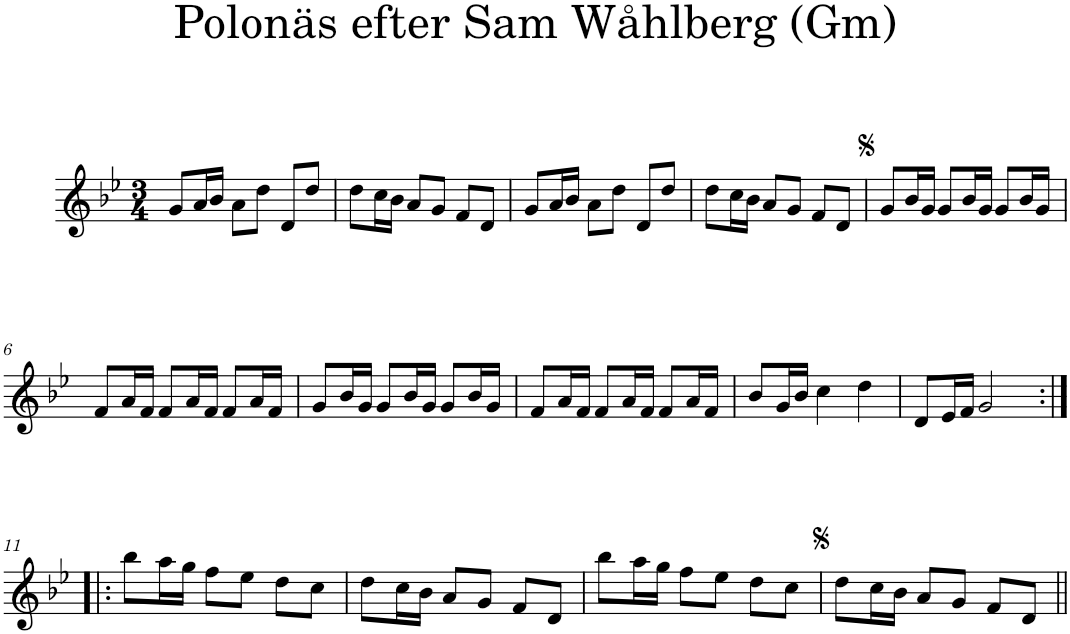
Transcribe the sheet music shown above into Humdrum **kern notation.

**kern
*part1
*staff1
*I"Piano
*I'Pno
*clefG2
*k[b-e-]
*g:
*M3/4
=1
8g/L
16a/L
16b-/JJ
8a\L
8dd\J
8d/L
8dd/J
=2
8dd\L
16cc\L
16b-\JJ
8a/L
8g/J
8f/L
8d/J
=3
8g/L
16a/L
16b-/JJ
8a\L
8dd\J
8d/L
8dd/J
=4
8dd\L
16cc\L
16b-\JJ
8a/L
8g/J
8f/L
8d/J
=5
8g/L
16b-/L
16g/JJ
8g/L
16b-/L
16g/JJ
8g/L
16b-/L
16g/JJ
!!LO:LB:g=z
=6
8f/L
16a/L
16f/JJ
8f/L
16a/L
16f/JJ
8f/L
16a/L
16f/JJ
=7
8g/L
16b-/L
16g/JJ
8g/L
16b-/L
16g/JJ
8g/L
16b-/L
16g/JJ
=8
8f/L
16a/L
16f/JJ
8f/L
16a/L
16f/JJ
8f/L
16a/L
16f/JJ
=9
8b-/L
16g/L
16b-/JJ
4cc\
4dd\
=10
8d/L
16e-/L
16f/JJ
2g/
!!LO:LB:g=z
=11:|!|:
8bb-\L
16aa\L
16gg\JJ
8ff\L
8ee-\J
8dd\L
8cc\J
=12
8dd\L
16cc\L
16b-\JJ
8a/L
8g/J
8f/L
8d/J
=13
8bb-\L
16aa\L
16gg\JJ
8ff\L
8ee-\J
8dd\L
8cc\J
=14
8dd\L
16cc\L
16b-\JJ
8a/L
8g/J
8f/L
8d/J
=||
*-
